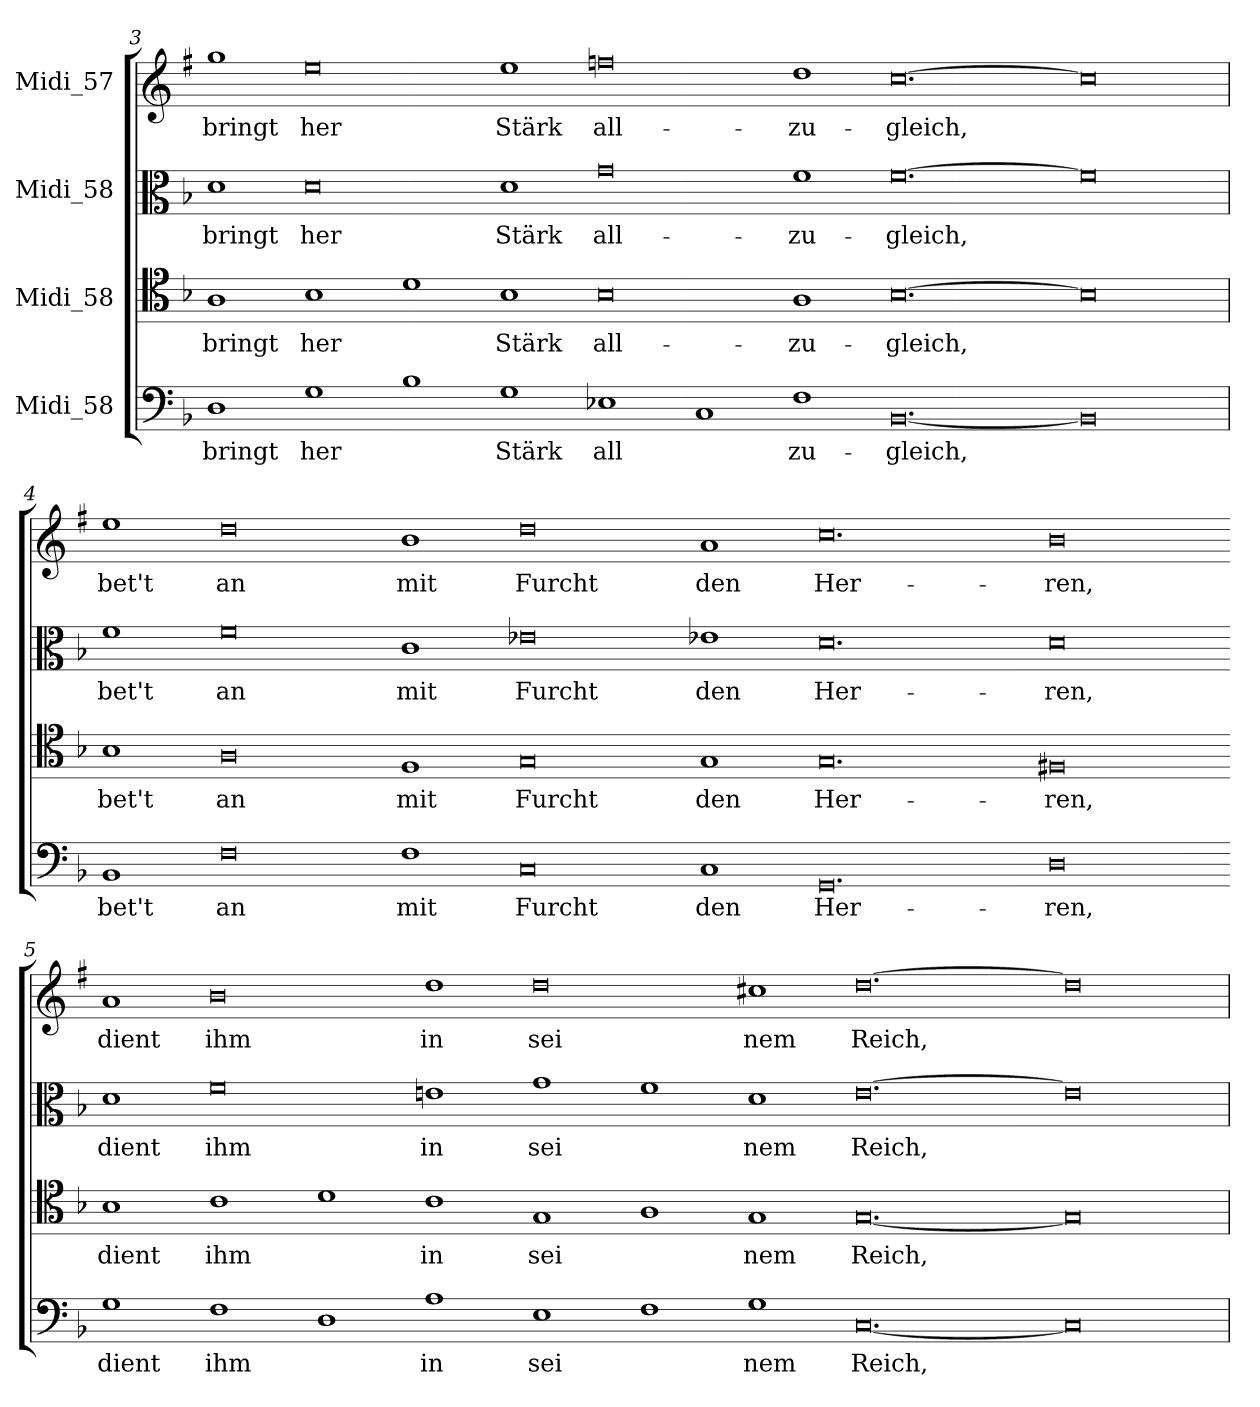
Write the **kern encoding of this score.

**kern	**text	**kern	**text	**kern	**text	**kern	**text
*part4	*part4	*part3	*part3	*part2	*part2	*part1	*part1
*staff4	*staff4	*staff3	*staff3	*staff2	*staff2	*staff1	*staff1
*I"Midi_58	*	*I"Midi_58	*	*I"Midi_58	*	*I"Midi_57	*
*clefF4	*	*clefC4	*	*clefC3	*	*clefG2	*
*	*	*	*	*	*	*ITrd1c2	*
*k[b-]	*	*k[b-]	*	*k[b-]	*	*k[b-]	*
*F:	*	*F:	*	*F:	*	*F:	*
=3	=3	=3	=3	=3	=3	=3	=3
!	!LO:LY:b	!	!LO:LY:b	!	!LO:LY:b	!	!LO:LY:b
1D	bringt	1A	bringt	1d	bringt	1ff	bringt
!	!LO:LY:b	!	!LO:LY:b	!	!LO:LY:b	!	!LO:LY:b
1G	her	1B-	her	0d	her	0dd	her
1B-	.	1d	.	.	.	.	.
!	!LO:LY:b	!	!LO:LY:b	!	!LO:LY:b	!	!LO:LY:b
1G	Stärk	1B-	Stärk	1d	Stärk	1dd	Stärk
!	!LO:LY:b	!	!LO:LY:b	!	!LO:LY:b	!	!LO:LY:b
1E-X	all	0B-	all-	0g	all-	0ee-X	all-
1C	.	.	.	.	.	.	.
!	!LO:LY:b	!	!LO:LY:b	!	!LO:LY:b	!	!LO:LY:b
1F	zu-	1A	-zu-	1f	-zu-	1cc	-zu-
!	!LO:LY:b	!	!LO:LY:b	!	!LO:LY:b	!	!LO:LY:b
[0.BB-	-gleich,	[0.B-	-gleich,	[0.f	-gleich,	[0.b-	-gleich,
0BB-]	.	0B-]	.	0f]	.	0b-]	.
=4	=4	=4	=4	=4	=4	=4	=4
!	!LO:LY:b	!	!LO:LY:b	!	!LO:LY:b	!	!LO:LY:b
1BB-	bet't	1B-	bet't	1f	bet't	1dd	bet't
!	!LO:LY:b	!	!LO:LY:b	!	!LO:LY:b	!	!LO:LY:b
0F	an	0A	an	0f	an	0cc	an
!	!LO:LY:b	!	!LO:LY:b	!	!LO:LY:b	!	!LO:LY:b
1F	mit	1F	mit	1c	mit	1a	mit
!	!LO:LY:b	!	!LO:LY:b	!	!LO:LY:b	!	!LO:LY:b
0C	Furcht	0G	Furcht	0e-X	Furcht	0cc	Furcht
!	!LO:LY:b	!	!LO:LY:b	!	!LO:LY:b	!	!LO:LY:b
1C	den	1G	den	1e-X	den	1g	den
!	!LO:LY:b	!	!LO:LY:b	!	!LO:LY:b	!	!LO:LY:b
0.GG	Her-	0.G	Her-	0.d	Her-	0.b-	Her-
!	!LO:LY:b	!	!LO:LY:b	!	!LO:LY:b	!	!LO:LY:b
0D	-ren,	0F#X	-ren,	0d	-ren,	0a	-ren,
!!LO:LB:g=z
=5-	=5-	=5-	=5-	=5-	=5-	=5-	=5-
!	!LO:LY:b	!	!LO:LY:b	!	!LO:LY:b	!	!LO:LY:b
1G	dient	1B-	dient	1d	dient	1g	dient
!	!LO:LY:b	!	!LO:LY:b	!	!LO:LY:b	!	!LO:LY:b
1F	ihm	1c	ihm	0f	ihm	0a	ihm
1D	.	1d	.	.	.	.	.
!	!LO:LY:b	!	!LO:LY:b	!	!LO:LY:b	!	!LO:LY:b
1A	in	1c	in	1e	in	1cc	in
!	!LO:LY:b	!	!LO:LY:b	!	!LO:LY:b	!	!LO:LY:b
1E	sei	1G	sei	1g	sei	0cc	sei
1F	.	1A	.	1f	.	.	.
!	!LO:LY:b	!	!LO:LY:b	!	!LO:LY:b	!	!LO:LY:b
1G	nem	1G	nem	1d	nem	1bn	nem
!	!LO:LY:b	!	!LO:LY:b	!	!LO:LY:b	!	!LO:LY:b
[0.C	Reich,	[0.G	Reich,	[0.e	Reich,	[0.cc	Reich,
0C]	.	0G]	.	0e]	.	0cc]	.
=	=	=	=	=	=	=	=
*-	*-	*-	*-	*-	*-	*-	*-
